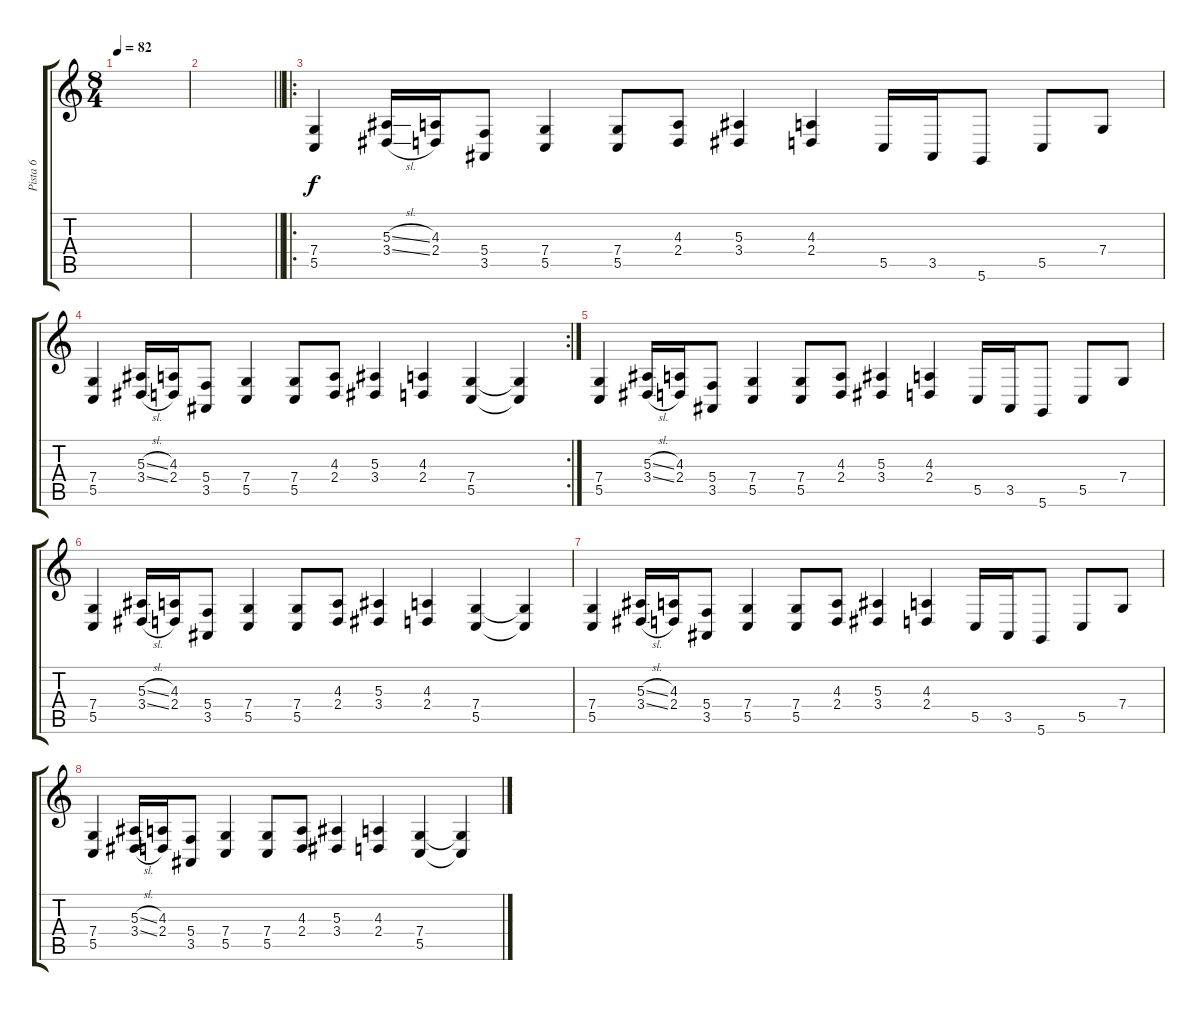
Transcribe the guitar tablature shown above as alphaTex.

\track ("Pista 6" "Pista 6") {instrument pad2warm}
\staff {score tabs}
\tuning (D4 A3 F3 C3 G2 D2) {hide}
\ts (8 4)
\tempo 82
\clef g2
\ks c
|
\barLineRight lightlight
|
\ro
(7.4 5.5).4 (5.3{sl} 3.4{sl}).16 (4.3 2.4).16 (5.4 3.5).8 (7.4 5.5).4 (7.4 5.5).8 (4.3 2.4).8 (5.3 3.4).4 (4.3 2.4).4 5.5.16 3.5.16 5.6.8 5.5.8 7.4.8 |
\rc 2
(7.4 5.5).4 (5.3{sl} 3.4{sl}).16 (4.3 2.4).16 (5.4 3.5).8 (7.4 5.5).4 (7.4 5.5).8 (4.3 2.4).8 (5.3 3.4).4 (4.3 2.4).4 (7.4 5.5).4 (7.4{t} 5.5{t}).4 |
(7.4 5.5).4 (5.3{sl} 3.4{sl}).16 (4.3 2.4).16 (5.4 3.5).8 (7.4 5.5).4 (7.4 5.5).8 (4.3 2.4).8 (5.3 3.4).4 (4.3 2.4).4 5.5.16 3.5.16 5.6.8 5.5.8 7.4.8 |
(7.4 5.5).4 (5.3{sl} 3.4{sl}).16 (4.3 2.4).16 (5.4 3.5).8 (7.4 5.5).4 (7.4 5.5).8 (4.3 2.4).8 (5.3 3.4).4 (4.3 2.4).4 (7.4 5.5).4 (7.4{t} 5.5{t}).4 |
(7.4 5.5).4 (5.3{sl} 3.4{sl}).16 (4.3 2.4).16 (5.4 3.5).8 (7.4 5.5).4 (7.4 5.5).8 (4.3 2.4).8 (5.3 3.4).4 (4.3 2.4).4 5.5.16 3.5.16 5.6.8 5.5.8 7.4.8 |
(7.4 5.5).4 (5.3{sl} 3.4{sl}).16 (4.3 2.4).16 (5.4 3.5).8 (7.4 5.5).4 (7.4 5.5).8 (4.3 2.4).8 (5.3 3.4).4 (4.3 2.4).4 (7.4 5.5).4 (7.4{t} 5.5{t}).4
